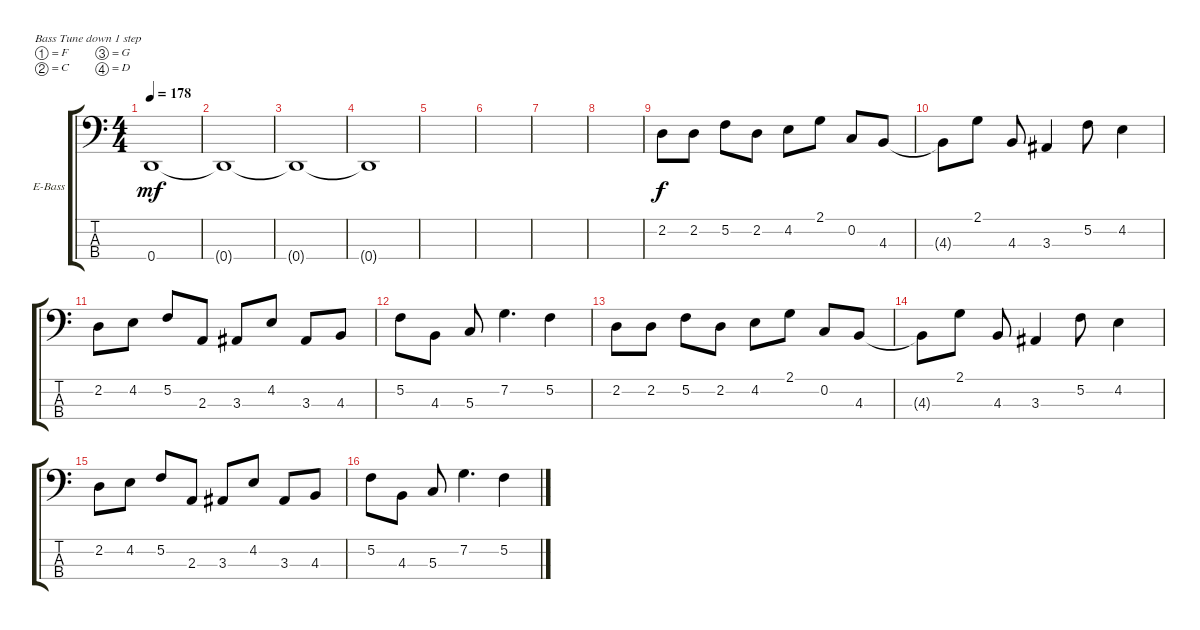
\defaultSystemsLayout 4
\bracketExtendMode groupsimilarinstruments
\firstSystemTrackNameOrientation horizontal
\otherSystemsTrackNameOrientation horizontal
\track ("Electric Bass" "E-Bass") {instrument electricbassfinger}
\staff {score tabs}
\tuning (F2 C2 G1 D1)
\ts (4 4)
\tempo 178
\clef f4
\scale
0.333333
\ks c
0.4.1{dy mf} |
\scale
0.333333 0.4{t}.1 |
\scale
0.333333 0.4{t}.1 |
\scale
0.333333 0.4{t}.1 |
\scale
0.333333 |
\scale
0.333333 |
\scale
0.333333 |
\scale
0.333333 |
\scale
0.333333 2.2.8{dy f} 2.2.8 5.2.8 2.2.8 4.2.8 2.1.8 0.2.8 4.3.8 |
\scale
0.333333 4.3{t}.8 2.1.8 4.3.8 3.3.4 5.2.8 4.2.4 |
\scale
0.333333 2.2.8 4.2.8 5.2.8 2.3.8 3.3.8 4.2.8 3.3.8 4.3.8 |
\scale
0.333333 5.2.8 4.3.8 5.3.8 7.2.4{d} 5.2.4 |
\scale
0.333333 2.2.8 2.2.8 5.2.8 2.2.8 4.2.8 2.1.8 0.2.8 4.3.8 |
\scale
0.333333 4.3{t}.8 2.1.8 4.3.8 3.3.4 5.2.8 4.2.4 |
\scale
0.333333 2.2.8 4.2.8 5.2.8 2.3.8 3.3.8 4.2.8 3.3.8 4.3.8 |
\scale
0.333333 5.2.8 4.3.8 5.3.8 7.2.4{d} 5.2.4
